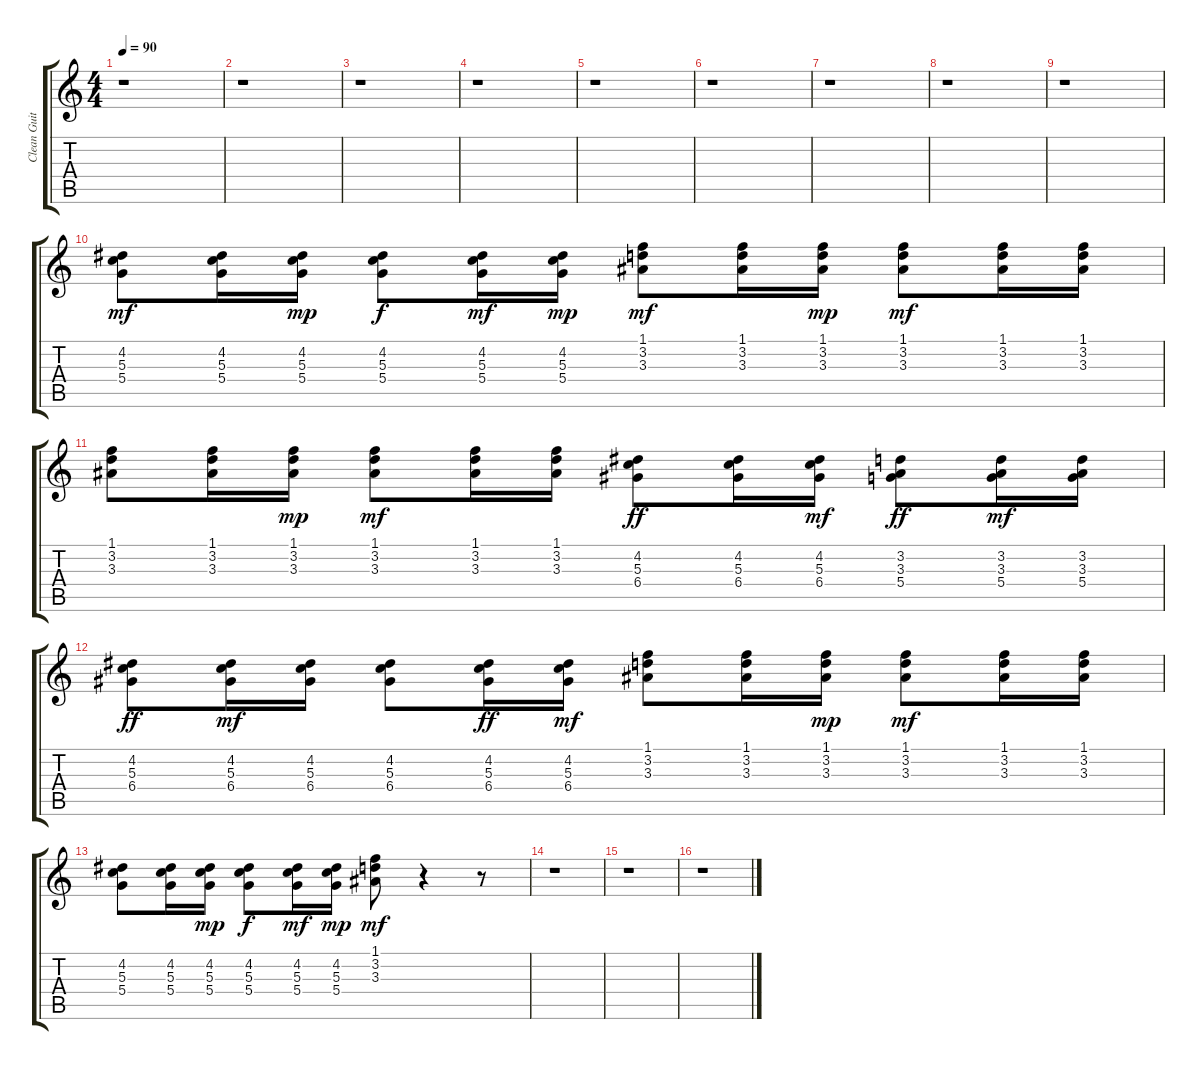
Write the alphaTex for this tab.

\track ("Clean Guitar" "Clean Guit") {instrument distortionguitar}
\staff {score tabs}
\tuning (E4 B3 G3 D3 A2 E2) {hide}
\ts (4 4)
\tempo 90
\clef g2
\ks c
r.1{dy mf instrument distortionguitar} |
r.1 |
r.1 |
r.1 |
r.1 |
r.1 |
r.1 |
r.1 |
r.1 |
(4.2 5.3 5.4).8{instrument acousticguitarsteel} (4.2 5.3 5.4).16 (4.2 5.3 5.4).16{dy mp} (4.2 5.3 5.4).8{dy f} (4.2 5.3 5.4).16{dy mf} (4.2 5.3 5.4).16{dy mp} (1.1 3.2 3.3).8{dy mf} (1.1 3.2 3.3).16 (1.1 3.2 3.3).16{dy mp} (1.1 3.2 3.3).8{dy mf} (1.1 3.2 3.3).16 (1.1 3.2 3.3).16 |
(1.1 3.2 3.3).8 (1.1 3.2 3.3).16 (1.1 3.2 3.3).16{dy mp} (1.1 3.2 3.3).8{dy mf} (1.1 3.2 3.3).16 (1.1 3.2 3.3).16 (4.2 5.3 6.4).8{dy ff} (4.2 5.3 6.4).16 (4.2 5.3 6.4).16{dy mf} (3.2 3.3 5.4).8{dy ff} (3.2 3.3 5.4).16{dy mf} (3.2 3.3 5.4).16 |
(4.2 5.3 6.4).8{dy ff} (4.2 5.3 6.4).16{dy mf} (4.2 5.3 6.4).16 (4.2 5.3 6.4).8 (4.2 5.3 6.4).16{dy ff} (4.2 5.3 6.4).16{dy mf} (1.1 3.2 3.3).8 (1.1 3.2 3.3).16 (1.1 3.2 3.3).16{dy mp} (1.1 3.2 3.3).8{dy mf} (1.1 3.2 3.3).16 (1.1 3.2 3.3).16 |
(4.2 5.3 5.4).8 (4.2 5.3 5.4).16 (4.2 5.3 5.4).16{dy mp} (4.2 5.3 5.4).8{dy f} (4.2 5.3 5.4).16{dy mf} (4.2 5.3 5.4).16{dy mp} (1.1 3.2 3.3).8{dy mf} r.4 r.8 |
r.1 |
r.1 |
r.1
